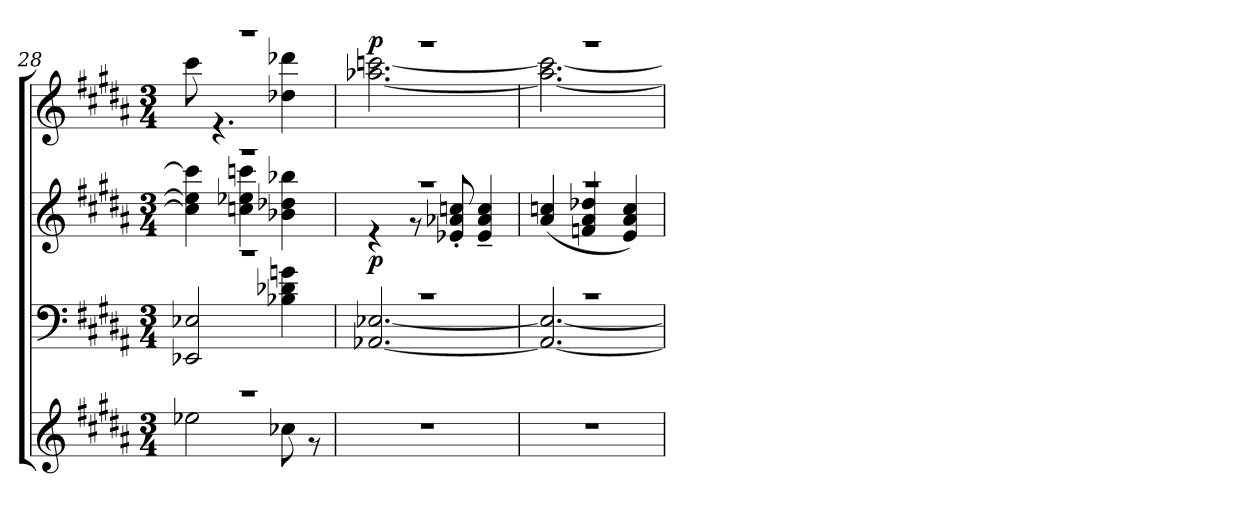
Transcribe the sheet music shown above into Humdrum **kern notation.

**kern	**kern	**kern	**dynam	**kern	**dynam
*part3	*part2	*part2	*part2	*part1	*part1
*staff4	*staff3	*staff2	*staff2/3	*staff1	*staff1
*clefG2	*clefF4	*clefG2	*	*clefG2	*
*k[f#c#g#d#a#]	*k[f#c#g#d#a#]	*k[f#c#g#d#a#]	*	*k[f#c#g#d#a#]	*
*M3/4	*M3/4	*M3/4	*	*M3/4	*
=28	=28	=28	=28	=28	=28
*^	*^	*^	*	*^	*
2.r	2ee-X\	2.r	2EE-X/ 2E-X/	2.r	4cc#\] 4ee\] 4ccc#\]	.	2.r	8ccc#<\	.
.	.	.	.	.	.	.	.	4.r	.
.	.	.	.	.	4ccn\ 4ee-X\ 4cccn\	.	.	.	.
.	8cc-X\	.	4B-X\ 4d-X\ 4gn\	.	4b-X\ 4dd-X\ 4bb-X\	.	.	4dd-X\ 4ddd-X\	.
.	8r	.	.	.	.	.	.	.	.
=29	=29	=29	=29	=29	=29	=29	=29	=29	=29
!	!	!	!	!	!	!LO:DY:b	!	!	!LO:DY:a
*v	*v	*	*	*	*	*	*	*	*
2.r	2.r	[2.AA-X/ [2.E-X/	2.r	4r	p	2.r	[2.aa-X\ [2.cccn\	p
.	.	.	.	8r	.	.	.	.
.	.	.	.	8e-X/' 8a-X/' 8ccn/'	.	.	.	.
.	.	.	.	4e-/~ 4a-/~ 4cc/~	.	.	.	.
=30	=30	=30	=30	=30	=30	=30	=30	=30
2.r	2.r	2.AA-/_ 2.E-/_	2.r	(>4a#/ 4ccn/	.	2.r	2.aa-\_ 2.ccc\_	.
.	.	.	.	4fn/ 4a#/ 4dd-X/	.	.	.	.
.	.	.	.	4e/ 4a#/ 4cc/)	.	.	.	.
*	*v	*v	*	*	*	*v	*v	*
*	*	*v	*v	*	*	*
=	=	=	=	=	=
*-	*-	*-	*-	*-	*-
